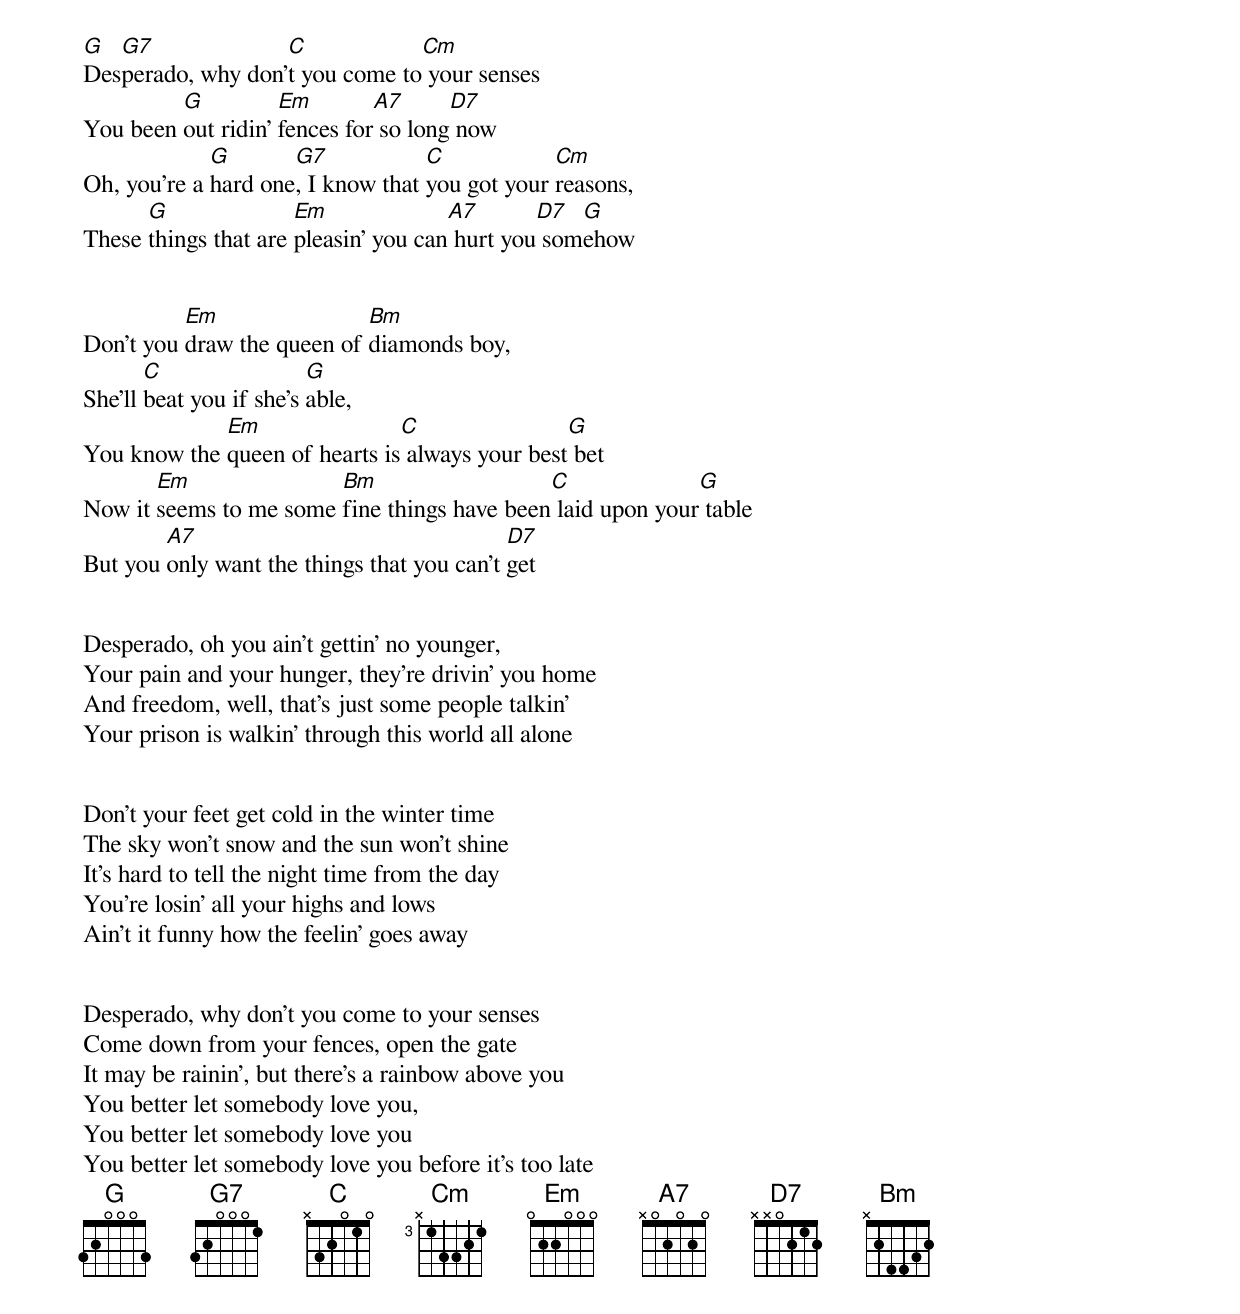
G  G7              C            Cm
Desperado, why don't you come to your senses
         G          Em        A7      D7
You been out ridin' fences for so long now
             G       G7            C            Cm
Oh, you're a hard one, I know that you got your reasons,
      G               Em              A7       D7  G
These things that are pleasin' you can hurt you somehow


          Em                Bm
Don't you draw the queen of diamonds boy,
       C                 G
She'll beat you if she's able,
             Em                C                G
You know the queen of hearts is always your best bet
       Em               Bm                   C              G
Now it seems to me some fine things have been laid upon your table
        A7                                  D7
But you only want the things that you can't get


Desperado, oh you ain't gettin' no younger,
Your pain and your hunger, they're drivin' you home
And freedom, well, that's just some people talkin'
Your prison is walkin' through this world all alone


Don't your feet get cold in the winter time
The sky won't snow and the sun won't shine
It's hard to tell the night time from the day
You're losin' all your highs and lows
Ain't it funny how the feelin' goes away


Desperado, why don't you come to your senses
Come down from your fences, open the gate
It may be rainin', but there's a rainbow above you
You better let somebody love you,
You better let somebody love you
You better let somebody love you before it's too late
